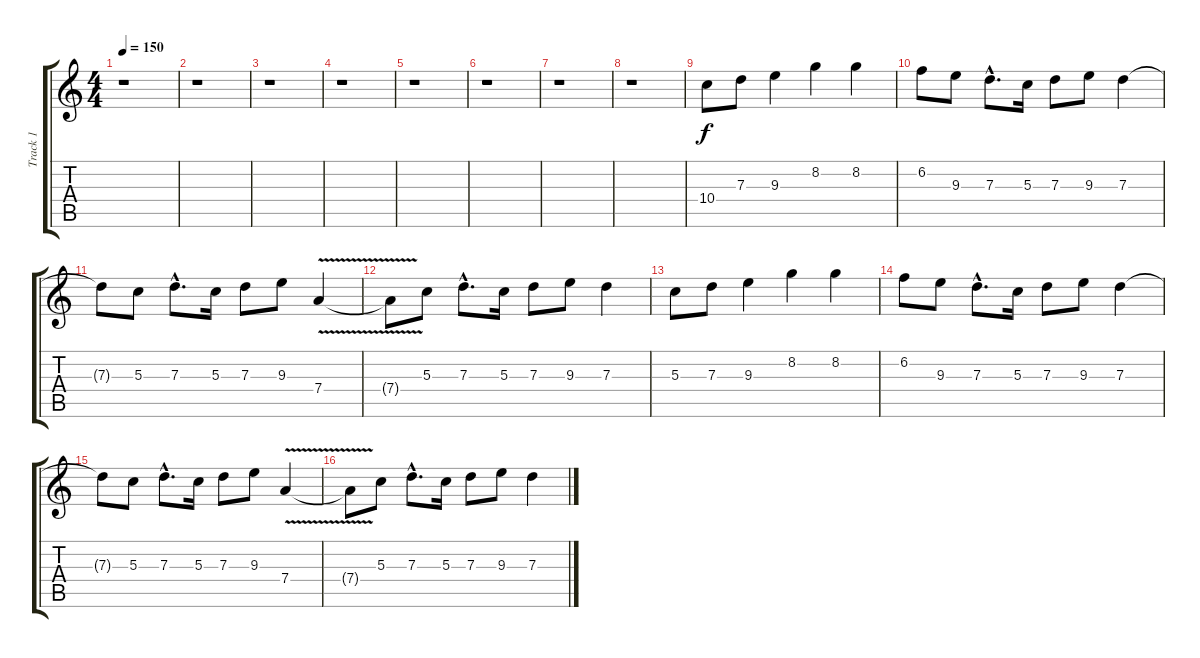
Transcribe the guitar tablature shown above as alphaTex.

\track ("Track 1" "Track 1") {instrument overdrivenguitar}
\staff {score tabs}
\tuning (E4 B3 G3 D3 A2 E2) {hide}
\ts (4 4)
\tempo 150
\clef g2
\ks c
r.1{dy f instrument overdrivenguitar} |
r.1 |
r.1 |
r.1 |
r.1 |
r.1 |
r.1 |
r.1 |
10.4.8 7.3.8 9.3.4 8.2.4 8.2.4 |
6.2.8 9.3.8 7.3{hac}.8{d} 5.3.16 7.3.8 9.3.8 7.3.4 |
7.3{t}.8 5.3.8 7.3{hac}.8{d} 5.3.16 7.3.8 9.3.8 7.4{v}.4 |
7.4{t}.8 5.3.8 7.3{hac}.8{d} 5.3.16 7.3.8 9.3.8 7.3.4 |
5.3.8 7.3.8 9.3.4 8.2.4 8.2.4 |
6.2.8 9.3.8 7.3{hac}.8{d} 5.3.16 7.3.8 9.3.8 7.3.4 |
7.3{t}.8 5.3.8 7.3{hac}.8{d} 5.3.16 7.3.8 9.3.8 7.4{v}.4 |
7.4{t}.8 5.3.8 7.3{hac}.8{d} 5.3.16 7.3.8 9.3.8 7.3.4
